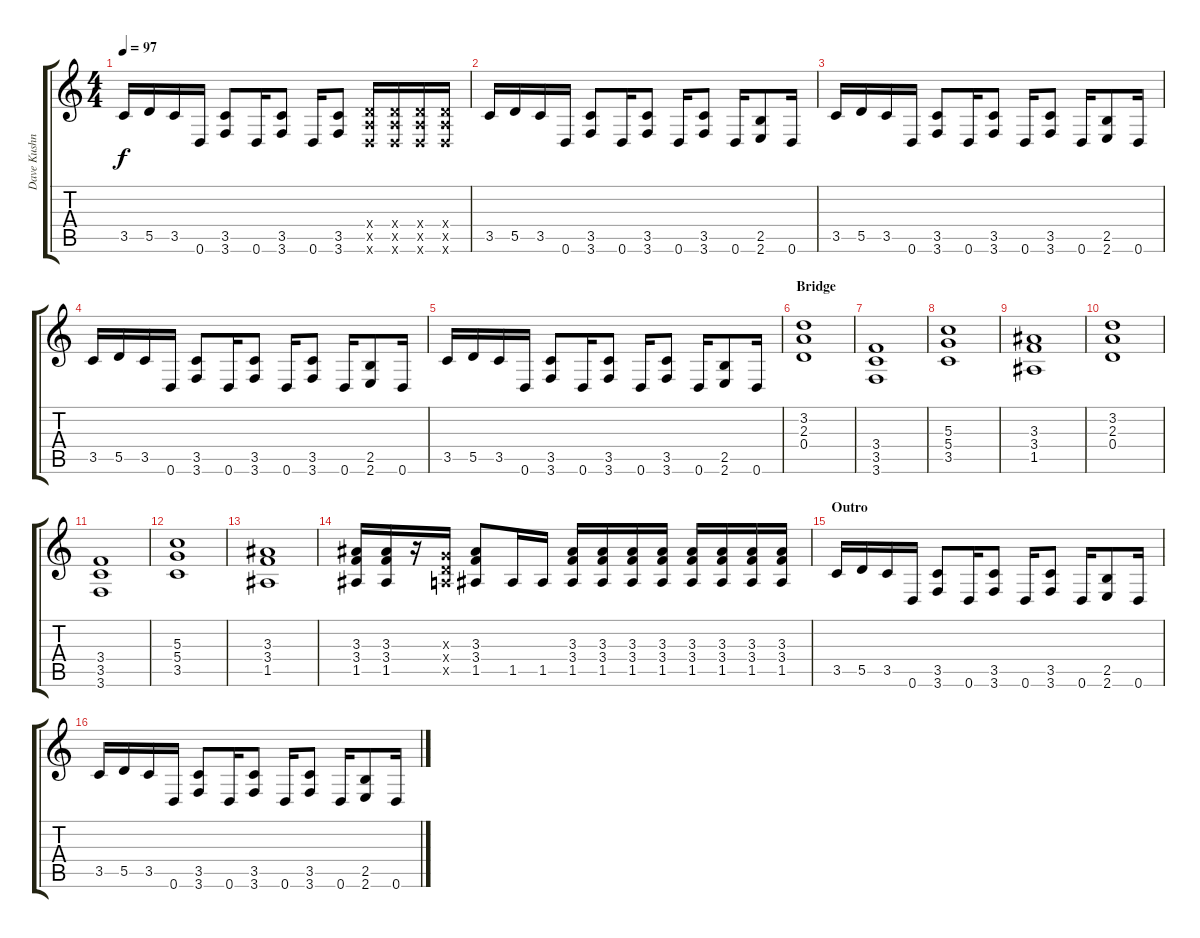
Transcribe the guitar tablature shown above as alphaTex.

\track ("Dave Kushner" "Dave Kushn") {instrument overdrivenguitar}
\staff {score tabs}
\tuning (E4 B3 G3 D3 A2 D2) {hide}
\ts (4 4)
\tempo 97
\clef g2
\ks c
3.5.16{dy f} 5.5.16 3.5.16 0.6.16 (3.5 3.6).8 0.6.16 (3.5 3.6).8 0.6.16 (3.5 3.6).8 (0.4{x} 0.5{x} 0.6{x}).16 (0.4{x} 0.5{x} 0.6{x}).16 (0.4{x} 0.5{x} 0.6{x}).16 (0.4{x} 0.5{x} 0.6{x}).16 |
3.5.16 5.5.16 3.5.16 0.6.16 (3.5 3.6).8 0.6.16 (3.5 3.6).8 0.6.16 (3.5 3.6).8 0.6.16 (2.5 2.6).8 0.6.16 |
3.5.16 5.5.16 3.5.16 0.6.16 (3.5 3.6).8 0.6.16 (3.5 3.6).8 0.6.16 (3.5 3.6).8 0.6.16 (2.5 2.6).8 0.6.16 |
3.5.16 5.5.16 3.5.16 0.6.16 (3.5 3.6).8 0.6.16 (3.5 3.6).8 0.6.16 (3.5 3.6).8 0.6.16 (2.5 2.6).8 0.6.16 |
3.5.16 5.5.16 3.5.16 0.6.16 (3.5 3.6).8 0.6.16 (3.5 3.6).8 0.6.16 (3.5 3.6).8 0.6.16 (2.5 2.6).8 0.6.16 |
\section ("" "Bridge")
(3.2 2.3 0.4).1 |
(3.4 3.5 3.6).1 |
(5.3 5.4 3.5).1 |
(3.3 3.4 1.5).1 |
(3.2 2.3 0.4).1 |
(3.4 3.5 3.6).1 |
(5.3 5.4 3.5).1 |
(3.3 3.4 1.5).1 |
(3.3 3.4 1.5).16 (3.3 3.4 1.5).16 r.16 (0.3{x} 0.4{x} 0.5{x}).16 (3.3 3.4 1.5).8 1.5.16 1.5.16 (3.3 3.4 1.5).16 (3.3 3.4 1.5).16 (3.3 3.4 1.5).16 (3.3 3.4 1.5).16 (3.3 3.4 1.5).16 (3.3 3.4 1.5).16 (3.3 3.4 1.5).16 (3.3 3.4 1.5).16 |
\section ("" "Outro")
3.5.16 5.5.16 3.5.16 0.6.16 (3.5 3.6).8 0.6.16 (3.5 3.6).8 0.6.16 (3.5 3.6).8 0.6.16 (2.5 2.6).8 0.6.16 |
3.5.16 5.5.16 3.5.16 0.6.16 (3.5 3.6).8 0.6.16 (3.5 3.6).8 0.6.16 (3.5 3.6).8 0.6.16 (2.5 2.6).8 0.6.16
